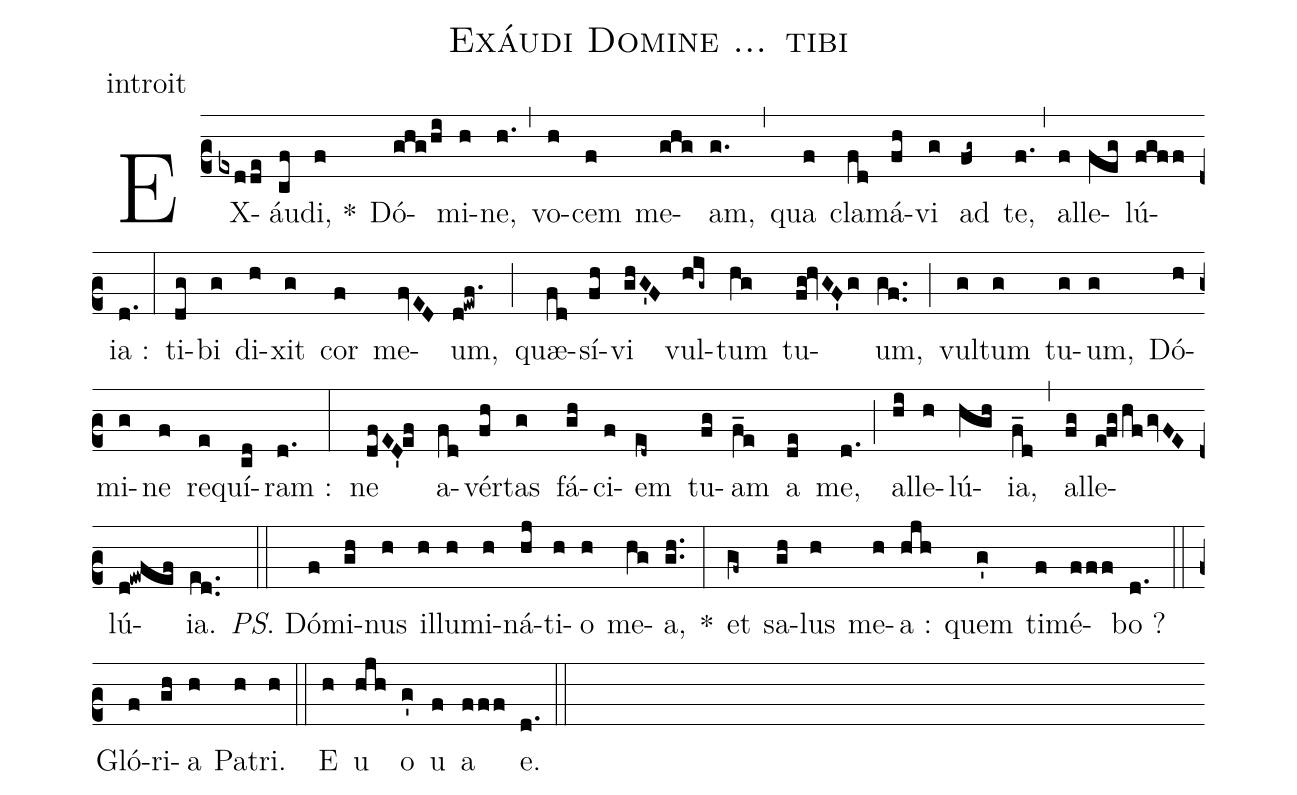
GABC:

name:Exáudi Domine ... tibi;
office-part:introit;
%%
(c2) EX(exdde)áu(cf)di, *(f) Dó(ghg/hi)mi(h)ne,(h.) (,)
vo(h)cem(f) me(ghg)am,(g.) (,)
qua(f) cla(fd)má(fh)vi(g) ad(fg~) te,(f.) (,)
al(f)le(feg)lú(fgff)ia :(d.) (:)
ti(dg)bi(g) di(h)xit(g) cor(f) me(fvED)um,(d!ewf.) (;)
quæ(fd)sí(fh)vi(ghG'F) vul(hig~)tum(hg) tu(fg!hvGF'g)um,(gf..) (;)
vul(g)tum(g) tu(g)um,(g) Dó(h)mi(g)ne(f) re(e)quí(cd)ram :(d.) (:)
ne(dfED'!ef) a(fd)vér(fh)tas(g) fá(gh)ci(f)em(ed~) tu(fg)am(f_e) a(de) me,(d.) (;)
al(hi)le(h)lú(hgh)ia,(f_d) (,)
al(fg)le(e!fg/hfgvFE)lú(d!ewfef)ia.(ed..) (::)

<i>PS</i>. Dó(f)mi(gh)nus(h) il(h)lu(h)mi(h)ná(hj)ti(h)o(h) me(hg)a,(gh..) *(:)
et(gf~) sa(gh)lus(h) me(h)a :(hjh) quem(g') ti(f)mé(fff)bo ?(d.) (::)
Gló(f)ri(gh)a(h) Pa(h)tri.(h) (::)
<eu>E(h) u(hjh) o(g') u(f) a(fff) e.</eu>(d.) (::)
